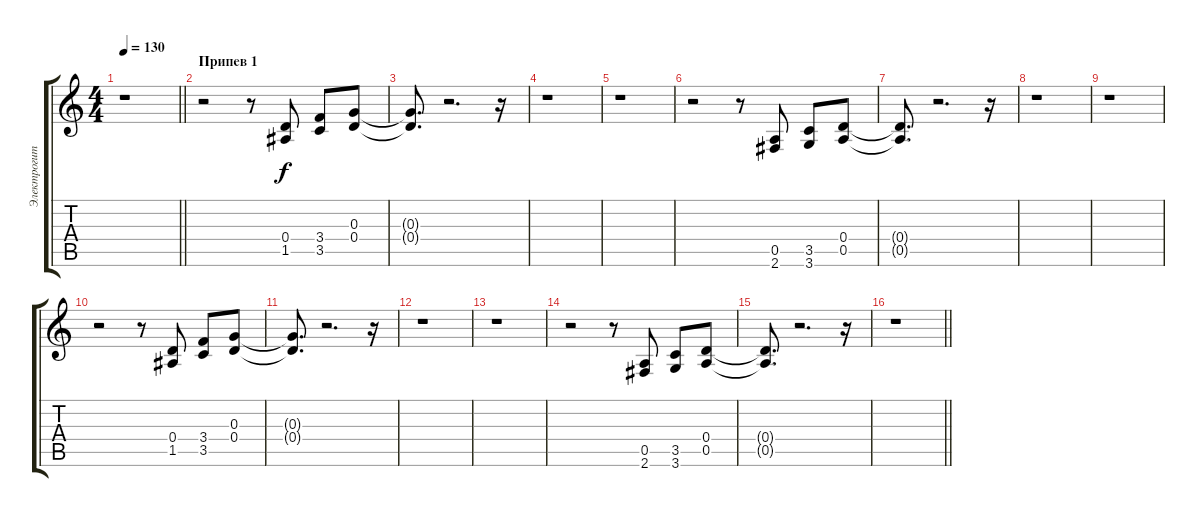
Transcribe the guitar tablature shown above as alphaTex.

\track ("Электрогитара" "Электрогит") {instrument overdrivenguitar}
\staff {score tabs}
\tuning (E4 B3 G3 D3 A2 E2) {hide}
\ts (4 4)
\tempo 130
\clef g2
\barLineRight lightlight
\ks c
r.1{dy f} |
\section ("" "Припев 1")
r.2 r.8 (0.4 1.5).8 (3.4 3.5).8 (0.3 0.4).8 |
(0.3{t} 0.4{t}).8{d} r.2{d} r.16 |
r.1 |
r.1 |
r.2 r.8 (0.5 2.6).8 (3.5 3.6).8 (0.4 0.5).8 |
(0.4{t} 0.5{t}).8{d} r.2{d} r.16 |
r.1 |
r.1 |
r.2 r.8 (0.4 1.5).8 (3.4 3.5).8 (0.3 0.4).8 |
(0.3{t} 0.4{t}).8{d} r.2{d} r.16 |
r.1 |
r.1 |
r.2 r.8 (0.5 2.6).8 (3.5 3.6).8 (0.4 0.5).8 |
(0.4{t} 0.5{t}).8{d} r.2{d} r.16 |
\barLineRight lightlight
r.1
